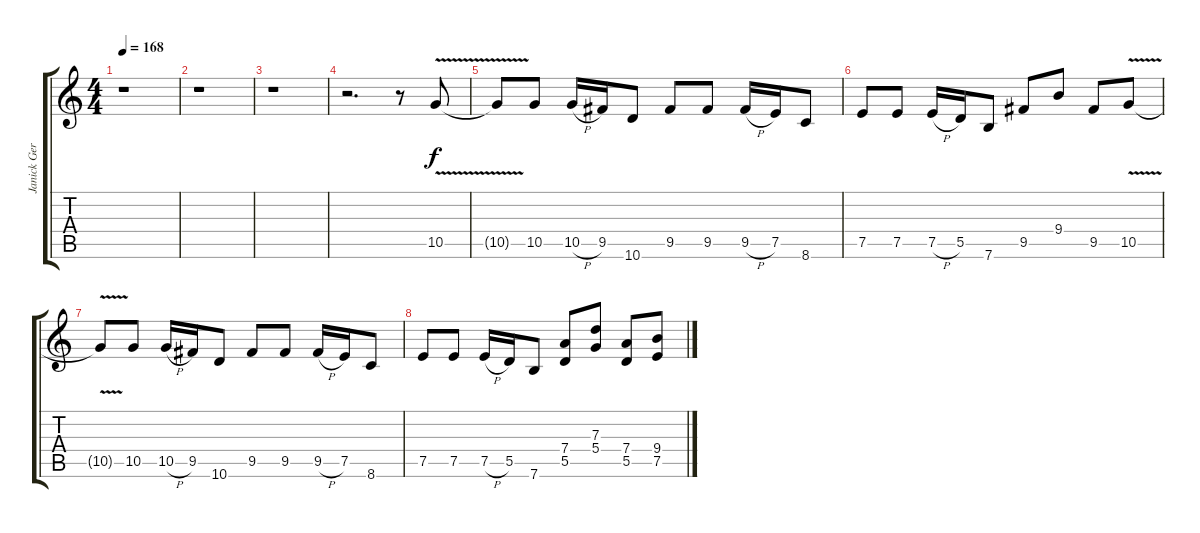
\track ("Janick Gers" "Janick Ger") {instrument overdrivenguitar}
\staff {score tabs}
\tuning (E4 B3 G3 D3 A2 E2) {hide}
\ts (4 4)
\tempo 168
\clef g2
\ks c
r.1{dy f} |
r.1 |
r.1 |
r.2{d} r.8 10.5{v}.8 |
10.5{t}.8 10.5.8 10.5{h}.16 9.5.16 10.6.8 9.5.8 9.5.8 9.5{h}.16 7.5.16 8.6.8 |
7.5.8 7.5.8 7.5{h}.16 5.5.16 7.6.8 9.5.8 9.4.8 9.5.8 10.5{v}.8 |
10.5{t}.8 10.5.8 10.5{h}.16 9.5.16 10.6.8 9.5.8 9.5.8 9.5{h}.16 7.5.16 8.6.8 |
7.5.8 7.5.8 7.5{h}.16 5.5.16 7.6.8 (7.4 5.5).8 (7.3 5.4).8 (7.4 5.5).8 (9.4 7.5).8
